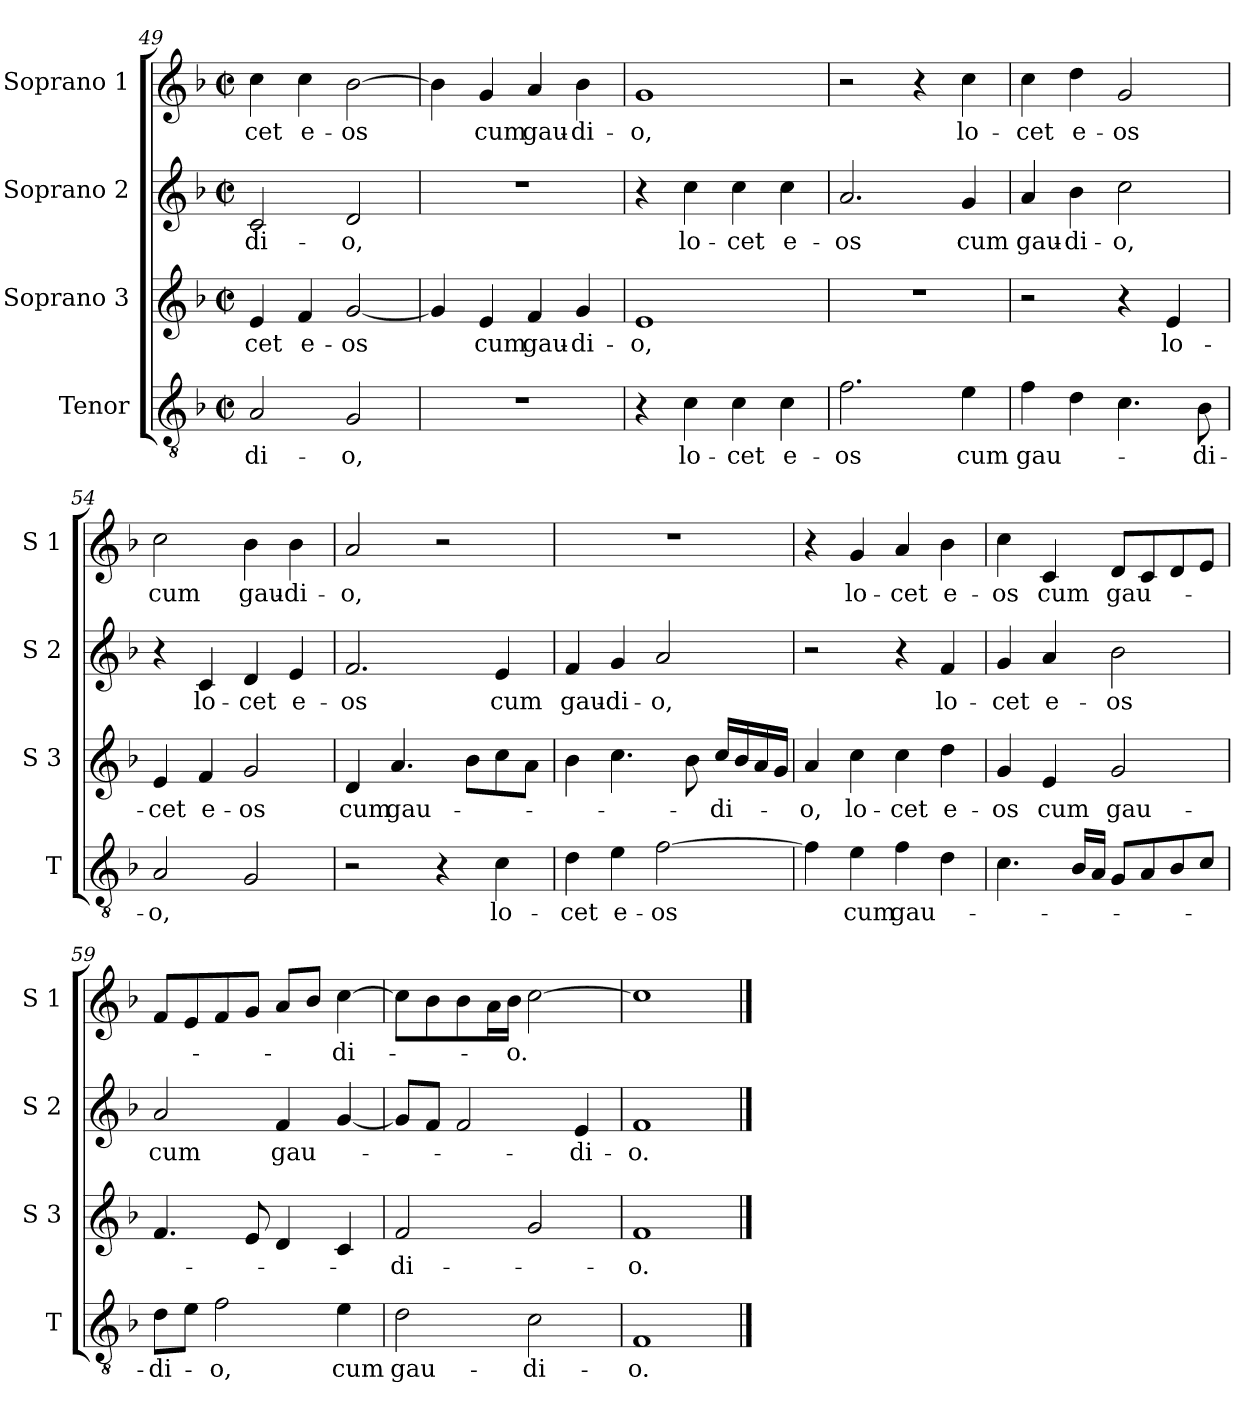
**kern	**text	**kern	**text	**kern	**text	**kern	**text
*part4	*part4	*part3	*part3	*part2	*part2	*part1	*part1
*staff4	*staff4	*staff3	*staff3	*staff2	*staff2	*staff1	*staff1
*I"Tenor	*	*I"Soprano 3	*	*I"Soprano 2	*	*I"Soprano 1	*
*I'T	*	*I'S 3	*	*I'S 2	*	*I'S 1	*
*clefGv2	*	*clefG2	*	*clefG2	*	*clefG2	*
*k[b-]	*	*k[b-]	*	*k[b-]	*	*k[b-]	*
*F:	*	*F:	*	*F:	*	*F:	*
*M2/2	*	*M2/2	*	*M2/2	*	*M2/2	*
*met(c|)	*	*met(c|)	*	*met(c|)	*	*met(c|)	*
=49	=49	=49	=49	=49	=49	=49	=49
!	!LO:LY:b	!	!LO:LY:b	!	!LO:LY:b	!	!LO:LY:b
2A/	-di-	4e/	-cet	2c/	-di-	4cc\	-cet
!	!	!	!LO:LY:b	!	!	!	!LO:LY:b
.	.	4f/	e-	.	.	4cc\	e-
!	!LO:LY:b	!	!LO:LY:b	!	!LO:LY:b	!	!LO:LY:b
2G/	-o,	[2g/	-os	2d/	-o,	[2b-\	-os
=50	=50	=50	=50	=50	=50	=50	=50
1r	.	4g/]	.	1r	.	4b-\]	.
!	!	!	!LO:LY:b	!	!	!	!LO:LY:b
.	.	4e/	cum	.	.	4g/	cum
!	!	!	!LO:LY:b	!	!	!	!LO:LY:b
.	.	4f/	gau-	.	.	4a/	gau-
!	!	!	!LO:LY:b	!	!	!	!LO:LY:b
.	.	4g/	-di-	.	.	4b-\	-di-
=51	=51	=51	=51	=51	=51	=51	=51
!	!	!	!LO:LY:b	!	!	!	!LO:LY:b
4r	.	1e	-o,	4r	.	1g	-o,
!	!LO:LY:b	!	!	!	!LO:LY:b	!	!
4c\	lo-	.	.	4cc\	lo-	.	.
!	!LO:LY:b	!	!	!	!LO:LY:b	!	!
4c\	-cet	.	.	4cc\	-cet	.	.
!	!LO:LY:b	!	!	!	!LO:LY:b	!	!
4c\	e-	.	.	4cc\	e-	.	.
!!LO:PB:g=z
=52	=52	=52	=52	=52	=52	=52	=52
!	!LO:LY:b	!	!	!	!LO:LY:b	!	!
2.f\	-os	1r	.	2.a/	-os	2r	.
.	.	.	.	.	.	4r	.
!	!LO:LY:b	!	!	!	!LO:LY:b	!	!LO:LY:b
4e\	cum	.	.	4g/	cum	4cc\	lo-
=53	=53	=53	=53	=53	=53	=53	=53
!	!LO:LY:b	!	!	!	!LO:LY:b	!	!LO:LY:b
4f\	gau-	2r	.	4a/	gau-	4cc\	-cet
!	!	!	!	!	!LO:LY:b	!	!LO:LY:b
4d\	.	.	.	4b-\	-di-	4dd\	e-
!	!	!	!	!	!LO:LY:b	!	!LO:LY:b
4.c\	.	4r	.	2cc\	-o,	2g/	-os
!	!	!	!LO:LY:b	!	!	!	!
.	.	4e/	lo-	.	.	.	.
!	!LO:LY:b	!	!	!	!	!	!
8B-\	-di-	.	.	.	.	.	.
=54	=54	=54	=54	=54	=54	=54	=54
!	!LO:LY:b	!	!LO:LY:b	!	!	!	!LO:LY:b
2A/	-o,	4e/	-cet	4r	.	2cc\	cum
!	!	!	!LO:LY:b	!	!LO:LY:b	!	!
.	.	4f/	e-	4c/	lo-	.	.
!	!	!	!LO:LY:b	!	!LO:LY:b	!	!LO:LY:b
2G/	.	2g/	-os	4d/	-cet	4b-\	gau-
!	!	!	!	!	!LO:LY:b	!	!LO:LY:b
.	.	.	.	4e/	e-	4b-\	-di-
=55	=55	=55	=55	=55	=55	=55	=55
!	!	!	!LO:LY:b	!	!LO:LY:b	!	!LO:LY:b
2r	.	4d/	cum	2.f/	-os	2a/	-o,
!	!	!	!LO:LY:b	!	!	!	!
.	.	4.a/	gau-	.	.	.	.
4r	.	.	.	.	.	2r	.
.	.	8b-\L	.	.	.	.	.
!	!LO:LY:b	!	!	!	!LO:LY:b	!	!
4c\	lo-	8cc\	.	4e/	cum	.	.
.	.	8a\J	.	.	.	.	.
=56	=56	=56	=56	=56	=56	=56	=56
!	!LO:LY:b	!	!	!	!LO:LY:b	!	!
4d\	-cet	4b-\	.	4f/	gau-	1r	.
!	!LO:LY:b	!	!	!	!LO:LY:b	!	!
4e\	e-	4.cc\	.	4g/	-di-	.	.
!	!LO:LY:b	!	!	!	!LO:LY:b	!	!
[2f\	-os	.	.	2a/	-o,	.	.
.	.	8b-\	.	.	.	.	.
!	!	!	!LO:LY:b	!	!	!	!
.	.	16cc/LL	-di-	.	.	.	.
.	.	16b-/	.	.	.	.	.
.	.	16a/	.	.	.	.	.
.	.	16g/JJ	.	.	.	.	.
!!LO:LB:g=z
=57	=57	=57	=57	=57	=57	=57	=57
!	!	!	!LO:LY:b	!	!	!	!
4f\]	.	4a/	-o,	2r	.	4r	.
!	!LO:LY:b	!	!LO:LY:b	!	!	!	!LO:LY:b
4e\	cum	4cc\	lo-	.	.	4g/	lo-
!	!LO:LY:b	!	!LO:LY:b	!	!	!	!LO:LY:b
4f\	gau-	4cc\	-cet	4r	.	4a/	-cet
!	!	!	!LO:LY:b	!	!LO:LY:b	!	!LO:LY:b
4d\	.	4dd\	e-	4f/	lo-	4b-\	e-
=58	=58	=58	=58	=58	=58	=58	=58
!	!	!	!LO:LY:b	!	!LO:LY:b	!	!LO:LY:b
4.c\	.	4g/	-os	4g/	-cet	4cc\	-os
!	!	!	!LO:LY:b	!	!LO:LY:b	!	!LO:LY:b
.	.	4e/	cum	4a/	e-	4c/	cum
16B-/LL	.	.	.	.	.	.	.
16A/JJ	.	.	.	.	.	.	.
!	!	!	!LO:LY:b	!	!LO:LY:b	!	!LO:LY:b
8G/L	.	2g/	gau-	2b-\	-os	8d/L	gau-
8A/	.	.	.	.	.	8c/	.
8B-/	.	.	.	.	.	8d/	.
8c/J	.	.	.	.	.	8e/J	.
=59	=59	=59	=59	=59	=59	=59	=59
!	!LO:LY:b	!	!	!	!LO:LY:b	!	!
8d\L	-di-	4.f/	.	2a/	cum	8f/L	.
8e\J	.	.	.	.	.	8e/	.
!	!LO:LY:b	!	!	!	!	!	!
2f\	-o,	.	.	.	.	8f/	.
.	.	8e/	.	.	.	8g/J	.
!	!	!	!	!	!LO:LY:b	!	!
.	.	4d/	.	4f/	gau-	8a/L	.
.	.	.	.	.	.	8b-/J	.
!	!LO:LY:b	!	!	!	!	!	!LO:LY:b
4e\	cum	4c/	.	[4g/	.	[4cc\	-di-
=60	=60	=60	=60	=60	=60	=60	=60
!	!LO:LY:b	!	!LO:LY:b	!	!	!	!
2d\	gau-	2f/	-di-	8g/L]	.	8cc\L]	.
.	.	.	.	8f/J	.	8b-\	.
.	.	.	.	2f/	.	8b-\	.
.	.	.	.	.	.	16a\L	.
.	.	.	.	.	.	16b-\JJ	.
!	!LO:LY:b	!	!	!	!	!	!LO:LY:b
2c\	-di-	2g/	.	.	.	[2cc\	-o.
!	!	!	!	!	!LO:LY:b	!	!
.	.	.	.	4e/	-di-	.	.
=61	=61	=61	=61	=61	=61	=61	=61
!	!LO:LY:b	!	!LO:LY:b	!	!LO:LY:b	!	!
1F	-o.	1f	-o.	1f	-o.	1cc]	.
==	==	==	==	==	==	==	==
*-	*-	*-	*-	*-	*-	*-	*-
